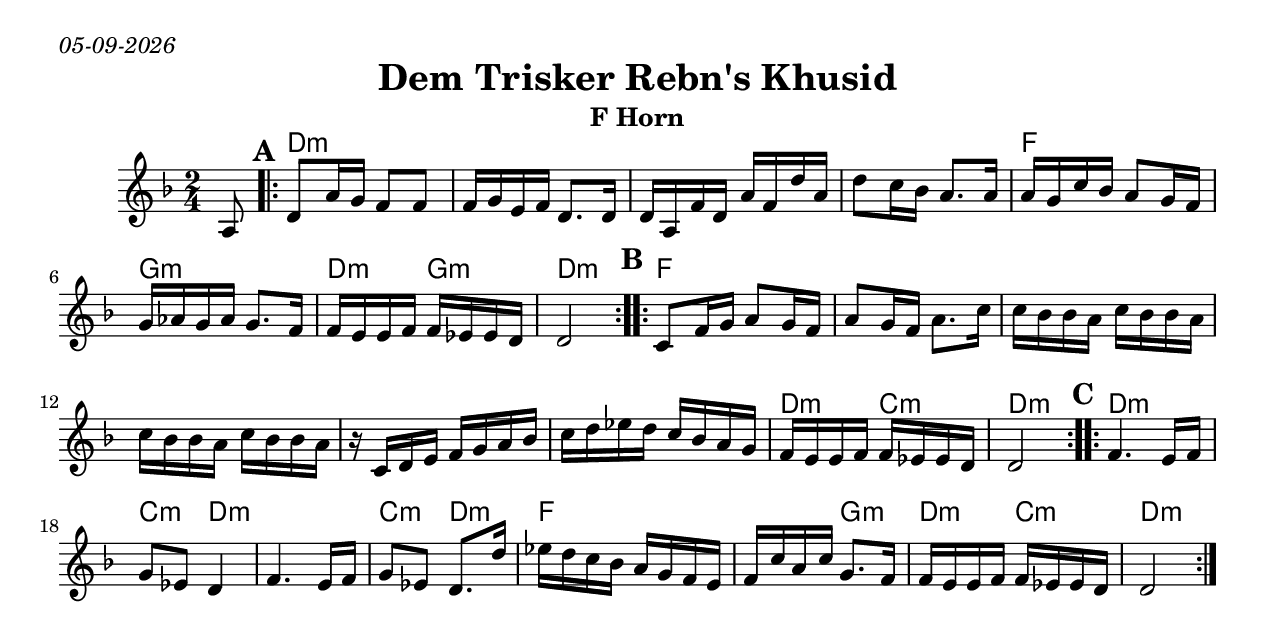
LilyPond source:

\version "2.20.0"
\include "english.ly"
\pointAndClickOff
\paper{
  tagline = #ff
  print-all-headers = ##t
  #(set-paper-size "letter")
}
date = #(strftime "%d-%m-%Y" (localtime (current-time)))

\markup{ \italic{ \date }  }

%\markup{ Got something to say? }

global = {
  \clef treble
  \key d \minor
  \time 2/4
  \set Score.markFormatter = #format-mark-box-alphabet
}

%#################################### Melody ########################
%melody =  \transpose c d \relative c' {  %transpose for clarinet
cadence = { f16 e e f f ef ef d }

melody = \relative c' {
  \global
  \partial 8 a8    %lead in notes

  \repeat volta 2{
    \mark \default
    d8 a'16 g f8 f
    f16 g e f d8. d16
    d16 a f' d a' f d' a
    d8 c16 bf a8. a16|

    a16 g c bf a8 g16 f |
    g16 af g af g8. f16|
    \cadence
    d2
  }

  %\break
  \repeat volta 2{
    \mark \default
    c8 f16 g  a8 g16 f
    a8 g16 f a8. c16
    c16 bf bf a c bf bf a
    c16 bf bf a c bf bf a

    r16 c, d e f g a bf
    c16 d ef d c bf a g
    \cadence
    d2
  }
  %\break
  \repeat volta 2{
    \mark \default
    f4. e16 f
    g8 ef d4
    f4.  e16 f
    g8 ef d8. d'16
    ef16 d c bf a g f e
    f16 c' a c g8. f16
    \cadence
    d2
  }


}
%################################# Lyrics #####################
%\addlyrics{ \set stanza = #"1. " }
%################################# Chords #######################
harmonies = \chordmode {
  % Judy's chords
  s8
  d2*4:m
  f2
  g2:m
  d4:m g4:m
  d2:m
  %b
  f2*6
  d4:m c4:m
  d2:m
  %c
  d2:m
  c4:m d4*3:m
  c4:m d4:m
  f4*3 g4:m
  d4:m c4:m
  d2:m

 %{    mayrent chords
  d2*4:m
  f2*2
  a2
  d2:m
  %
  f2*6
  d2*2:m
  %
  d2:m
  c4:m
  d4*3:m
  c4:m
  d4:m
  f2*2
  a2
  d2:m
 %}
}

\score {
  % transpose score below
  %\transpose c d
  <<
    \new ChordNames {
      \set chordChanges = ##f
      \harmonies
    }
    \new Staff   \melody
  >>
  \header{
    title= "Dem Trisker Rebn's Khusid"
    subtitle=""
    composer= ""
    instrument = "F Horn"
    arranger= ""
  }
  \layout{indent = 1.0\cm}
  \midi {
    \tempo 4 = 120

    % \midi { }
  }
}
%{
% more verses:
\markup{}
\markup {
  \font-size #2
  \fill-line {
    \hspace #0.1 % distance from left margin
    \column {
      \line { "1."
	\column {
	  ""
	}
      }
      \hspace #0.2 % vertical distance between verses
      \line { "2."
	\column {
	 ""
	}
      }
    }
    \hspace #0.1  % horiz. distance between columns
    \column {
      \line { "3."
	\column {
	  ""
	}
      }
      \hspace #0.2 % distance between verses
      \line { "4."
	\column {
	 ""
	}
      }
    }
    \hspace #0.1 % distance to right margin
  }
}

%}
